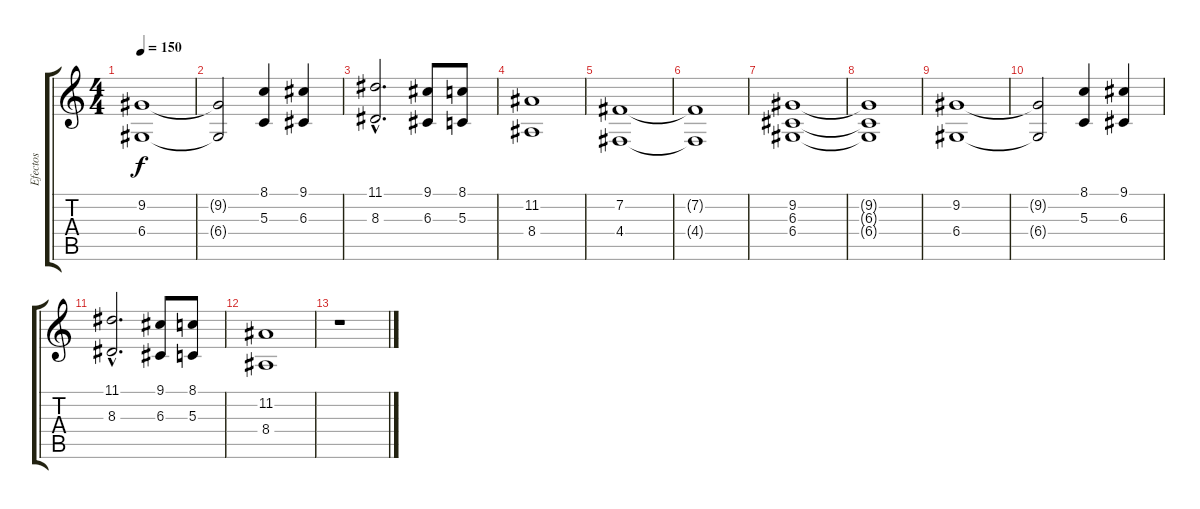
\track ("Efectos" "Efectos") {instrument tremolostrings}
\staff {score tabs}
\tuning (E4 B3 G3 D3 A2 E2) {hide}
\ts (4 4)
\tempo 150
\clef g2
\ks c
(9.2 6.4).1{dy f} |
(9.2{t} 6.4{t}).2 (8.1 5.3).4{volume 10} (9.1 6.3).4 |
(11.1{hac} 8.3{hac}).2{d volume 9} (9.1 6.3).8 (8.1 5.3).8 |
(11.2 8.4).1{volume 8} |
(7.2 4.4).1{volume 7} |
(7.2{t} 4.4{t}).1{volume 6} |
(9.2 6.3 6.4).1{volume 5} |
(9.2{t} 6.3{t} 6.4{t}).1{volume 4} |
(9.2 6.4).1{volume 3} |
(9.2{t} 6.4{t}).2{volume 2} (8.1 5.3).4 (9.1 6.3).4 |
(11.1{hac} 8.3{hac}).2{d volume 1} (9.1 6.3).8 (8.1 5.3).8 |
(11.2 8.4).1{volume 1} |
r.1
